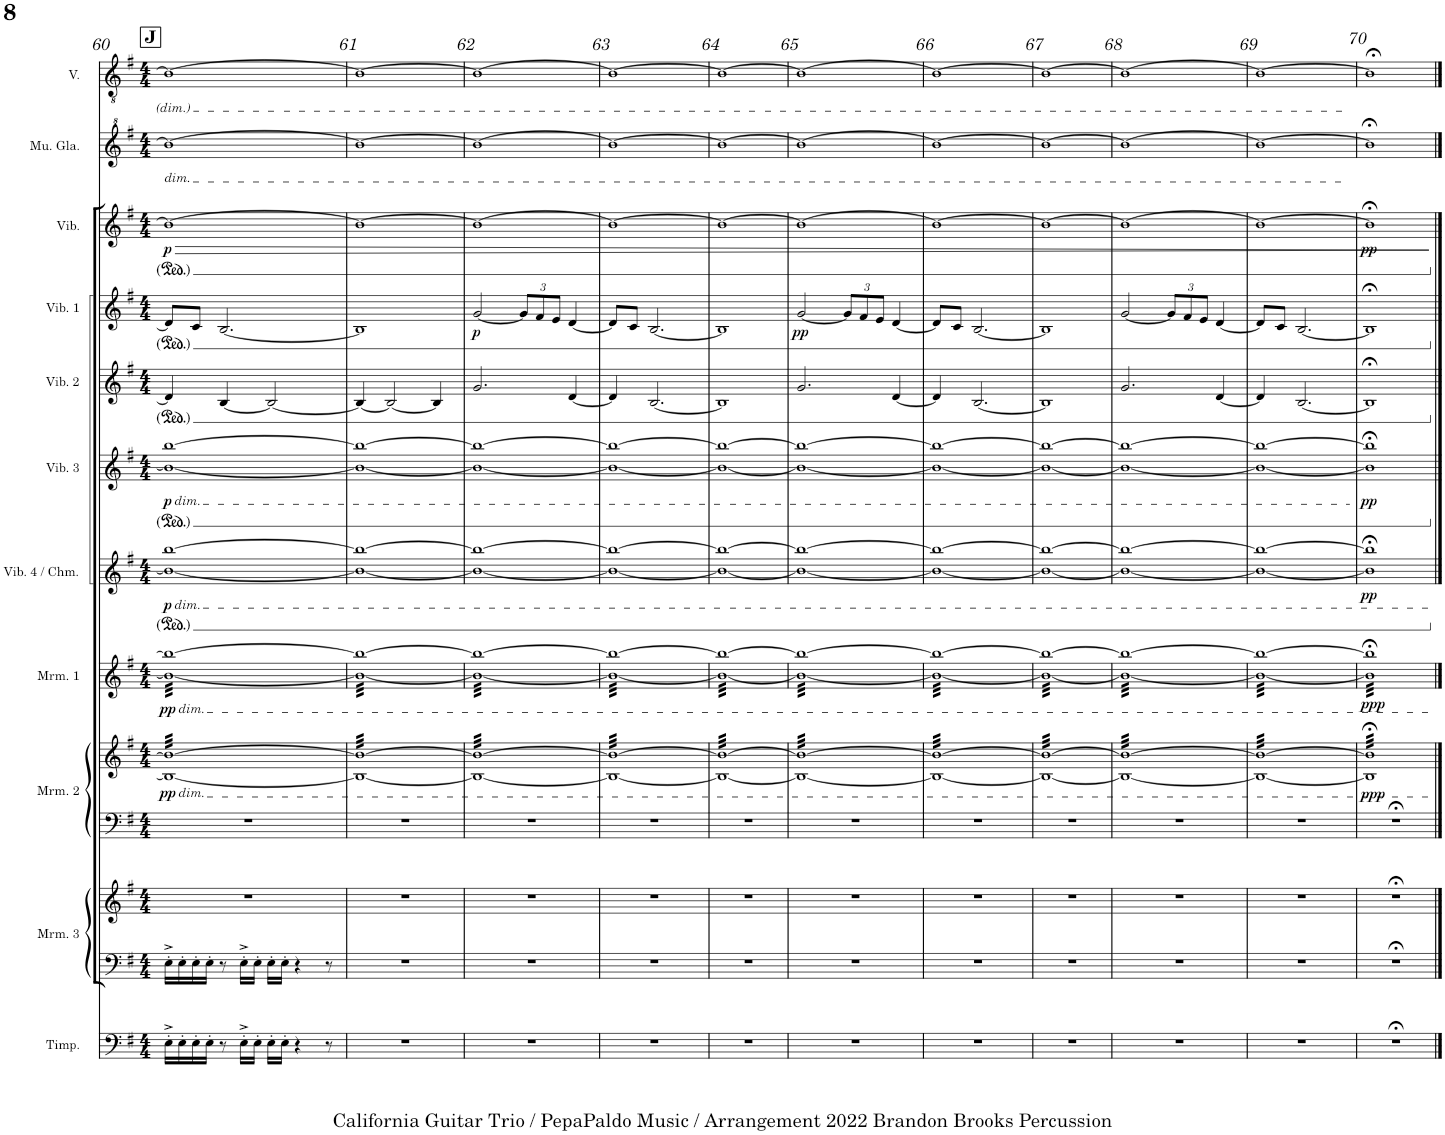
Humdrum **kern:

**kern	**kern	**kern	**kern	**kern	**dynam	**kern	**dynam	**kern	**dynam	**kern	**dynam	**kern	**kern	**dynam	**kern	**dynam	**kern	**kern
*part11	*part10	*part10	*part9	*part9	*part9	*part8	*part8	*part7	*part7	*part6	*part6	*part5	*part4	*part4	*part3	*part3	*part2	*part1
*staff13	*staff12	*staff11	*staff10	*staff9	*staff9/10	*staff8	*staff8	*staff7	*staff7	*staff6	*staff6	*staff5	*staff4	*staff4	*staff3	*staff3	*staff2	*staff1
*I"Timpani	*I"Marimba 3	*	*I"Marimba 2	*	*	*I"Marimba 1	*	*I"Vibraphone 4 /  Chimes	*	*I"Vibraphone 3	*	*I"Vibraphone 2	*I"Vibraphone 1	*	*I"Glock / Crot	*	*I"Musical Glasses	*I"Voice
*I'Timp.	*I'Mrm. 3	*	*I'Mrm. 2	*	*	*I'Mrm. 1	*	*I'Vibe 4 / Chm	*	*I'Vib. 3	*	*I'Vib. 2	*I'Vib. 1	*	*I'Glock / Crot	*	*I'Mu. Gla.	*I'V.
!!LO:PB:g=z
*clefF4	*clefF4	*clefG2	*clefF4	*clefG2	*	*clefG2	*	*clefG2	*	*clefG2	*	*clefG2	*clefG2	*	*clefG2	*	*clefG^2	*clefGv2
*	*	*	*	*	*	*	*	*	*	*	*	*	*	*	*Trd-14c-24	*	*	*
*k[f#]	*k[f#]	*k[f#]	*k[f#]	*k[f#]	*	*k[f#]	*	*k[f#]	*	*k[f#]	*	*k[f#]	*k[f#]	*	*k[f#]	*	*k[f#]	*k[f#]
*M4/4	*M4/4	*M4/4	*M4/4	*M4/4	*	*M4/4	*	*M4/4	*	*M4/4	*	*M4/4	*M4/4	*	*M4/4	*	*M4/4	*M4/4
!!LO:REH:place=s1:a:B:cj:fs=14:t=J
=60	=60	=60	=60	=60	=60	=60	=60	=60	=60	=60	=60	=60	=60	=60	=60	=60	=60	=60
!	!	!	!	!	!	!	!	!	!	!	!	!	!	!	!	!	!LO:TX:b:i:t=dim.	!
!	!	!	!	!	!	!	!	!	!	!LO:TX:b:i:t=dim.	!	!	!	!	!	!	!	!
!	!	!	!	!	!	!	!	!LO:TX:b:i:t=dim.	!	!	!	!	!	!	!	!	!	!
!	!	!	!	!	!	!LO:TX:b:i:t=dim.	!	!	!	!	!	!	!	!	!	!	!	!
!	!	!	!	!LO:TX:b:i:t=dim.	!	!	!	!	!	!	!	!	!	!	!	!	!	!
!	!	!	!	!	!LO:DY:b	!	!LO:DY:b	!	!LO:DY:b	!	!LO:DY:b	!	!	!	!	!LO:HP:b	!	!
!	!	!	!	!	!	!	!	!	!	!	!	!	!	!	!	!LO:DY:n=1:b	!	!
*	*	*	*	*tremolo	*	*	*	*	*	*	*	*	*	*	*	*	*	*
*	*	*	*	*	*	*tremolo	*	*	*	*	*	*	*	*	*	*	*	*
16E'^\LL	16E'^\LL	1r	1r	32B 32bLLL	pp	32b 32bbLLL	pp	1b_ [1bb	p	1b_ [1bb	p	4d/]	8d/L]	.	1b_	> p	1bb_	1B_
.	.	.	.	32B 32b	.	32b 32bb	.	.	.	.	.	.	.	.	.	.	.	.
16E'\	16E'\	.	.	32B 32b	.	32b 32bb	.	.	.	.	.	.	.	.	.	.	.	.
.	.	.	.	32B 32b	.	32b 32bb	.	.	.	.	.	.	.	.	.	.	.	.
16E'\	16E'\	.	.	32B 32b	.	32b 32bb	.	.	.	.	.	.	8c/J	.	.	.	.	.
.	.	.	.	32B 32b	.	32b 32bb	.	.	.	.	.	.	.	.	.	.	.	.
16E'\JJ	16E'\JJ	.	.	32B 32b	.	32b 32bb	.	.	.	.	.	.	.	.	.	.	.	.
.	.	.	.	32B 32b	.	32b 32bb	.	.	.	.	.	.	.	.	.	.	.	.
8r	8r	.	.	32B 32b	.	32b 32bb	.	.	.	.	.	[4B/	[2.B/	.	.	.	.	.
.	.	.	.	32B 32b	.	32b 32bb	.	.	.	.	.	.	.	.	.	.	.	.
.	.	.	.	32B 32b	.	32b 32bb	.	.	.	.	.	.	.	.	.	.	.	.
.	.	.	.	32B 32b	.	32b 32bb	.	.	.	.	.	.	.	.	.	.	.	.
16E'^\LL	16E'^\LL	.	.	32B 32b	.	32b 32bb	.	.	.	.	.	.	.	.	.	.	.	.
.	.	.	.	32B 32b	.	32b 32bb	.	.	.	.	.	.	.	.	.	.	.	.
16E'\JJ	16E'\JJ	.	.	32B 32b	.	32b 32bb	.	.	.	.	.	.	.	.	.	.	.	.
.	.	.	.	32B 32b	.	32b 32bb	.	.	.	.	.	.	.	.	.	.	.	.
16E'\LL	16E'\LL	.	.	32B 32b	.	32b 32bb	.	.	.	.	.	2B/_	.	.	.	.	.	.
.	.	.	.	32B 32b	.	32b 32bb	.	.	.	.	.	.	.	.	.	.	.	.
16E'\JJ	16E'\JJ	.	.	32B 32b	.	32b 32bb	.	.	.	.	.	.	.	.	.	.	.	.
.	.	.	.	32B 32b	.	32b 32bb	.	.	.	.	.	.	.	.	.	.	.	.
4r	4r	.	.	32B 32b	.	32b 32bb	.	.	.	.	.	.	.	.	.	.	.	.
.	.	.	.	32B 32b	.	32b 32bb	.	.	.	.	.	.	.	.	.	.	.	.
.	.	.	.	32B 32b	.	32b 32bb	.	.	.	.	.	.	.	.	.	.	.	.
.	.	.	.	32B 32b	.	32b 32bb	.	.	.	.	.	.	.	.	.	.	.	.
.	.	.	.	32B 32b	.	32b 32bb	.	.	.	.	.	.	.	.	.	.	.	.
.	.	.	.	32B 32b	.	32b 32bb	.	.	.	.	.	.	.	.	.	.	.	.
.	.	.	.	32B 32b	.	32b 32bb	.	.	.	.	.	.	.	.	.	.	.	.
.	.	.	.	32B 32b	.	32b 32bb	.	.	.	.	.	.	.	.	.	.	.	.
8r	8r	.	.	32B 32b	.	32b 32bb	.	.	.	.	.	.	.	.	.	.	.	.
.	.	.	.	32B 32b	.	32b 32bb	.	.	.	.	.	.	.	.	.	.	.	.
.	.	.	.	32B 32b	.	32b 32bb	.	.	.	.	.	.	.	.	.	.	.	.
.	.	.	.	32B 32bJJJ	.	32b 32bbJJJ	.	.	.	.	.	.	.	.	.	.	.	.
=61	=61	=61	=61	=61	=61	=61	=61	=61	=61	=61	=61	=61	=61	=61	=61	=61	=61	=61
1r	1r	1r	1r	32B 32bLLL	.	32b 32bbLLL	.	1b_ 1bb_	.	1b_ 1bb_	.	4B/_	1B]	.	1b_	.	1bb_	1B_
.	.	.	.	32B 32b	.	32b 32bb	.	.	.	.	.	.	.	.	.	.	.	.
.	.	.	.	32B 32b	.	32b 32bb	.	.	.	.	.	.	.	.	.	.	.	.
.	.	.	.	32B 32b	.	32b 32bb	.	.	.	.	.	.	.	.	.	.	.	.
.	.	.	.	32B 32b	.	32b 32bb	.	.	.	.	.	.	.	.	.	.	.	.
.	.	.	.	32B 32b	.	32b 32bb	.	.	.	.	.	.	.	.	.	.	.	.
.	.	.	.	32B 32b	.	32b 32bb	.	.	.	.	.	.	.	.	.	.	.	.
.	.	.	.	32B 32b	.	32b 32bb	.	.	.	.	.	.	.	.	.	.	.	.
.	.	.	.	32B 32b	.	32b 32bb	.	.	.	.	.	2B/_	.	.	.	.	.	.
.	.	.	.	32B 32b	.	32b 32bb	.	.	.	.	.	.	.	.	.	.	.	.
.	.	.	.	32B 32b	.	32b 32bb	.	.	.	.	.	.	.	.	.	.	.	.
.	.	.	.	32B 32b	.	32b 32bb	.	.	.	.	.	.	.	.	.	.	.	.
.	.	.	.	32B 32b	.	32b 32bb	.	.	.	.	.	.	.	.	.	.	.	.
.	.	.	.	32B 32b	.	32b 32bb	.	.	.	.	.	.	.	.	.	.	.	.
.	.	.	.	32B 32b	.	32b 32bb	.	.	.	.	.	.	.	.	.	.	.	.
.	.	.	.	32B 32b	.	32b 32bb	.	.	.	.	.	.	.	.	.	.	.	.
.	.	.	.	32B 32b	.	32b 32bb	.	.	.	.	.	.	.	.	.	.	.	.
.	.	.	.	32B 32b	.	32b 32bb	.	.	.	.	.	.	.	.	.	.	.	.
.	.	.	.	32B 32b	.	32b 32bb	.	.	.	.	.	.	.	.	.	.	.	.
.	.	.	.	32B 32b	.	32b 32bb	.	.	.	.	.	.	.	.	.	.	.	.
.	.	.	.	32B 32b	.	32b 32bb	.	.	.	.	.	.	.	.	.	.	.	.
.	.	.	.	32B 32b	.	32b 32bb	.	.	.	.	.	.	.	.	.	.	.	.
.	.	.	.	32B 32b	.	32b 32bb	.	.	.	.	.	.	.	.	.	.	.	.
.	.	.	.	32B 32b	.	32b 32bb	.	.	.	.	.	.	.	.	.	.	.	.
.	.	.	.	32B 32b	.	32b 32bb	.	.	.	.	.	4B/]	.	.	.	.	.	.
.	.	.	.	32B 32b	.	32b 32bb	.	.	.	.	.	.	.	.	.	.	.	.
.	.	.	.	32B 32b	.	32b 32bb	.	.	.	.	.	.	.	.	.	.	.	.
.	.	.	.	32B 32b	.	32b 32bb	.	.	.	.	.	.	.	.	.	.	.	.
.	.	.	.	32B 32b	.	32b 32bb	.	.	.	.	.	.	.	.	.	.	.	.
.	.	.	.	32B 32b	.	32b 32bb	.	.	.	.	.	.	.	.	.	.	.	.
.	.	.	.	32B 32b	.	32b 32bb	.	.	.	.	.	.	.	.	.	.	.	.
.	.	.	.	32B 32bJJJ	.	32b 32bbJJJ	.	.	.	.	.	.	.	.	.	.	.	.
=62	=62	=62	=62	=62	=62	=62	=62	=62	=62	=62	=62	=62	=62	=62	=62	=62	=62	=62
!	!	!	!	!	!	!	!	!	!	!	!	!	!	!LO:DY:b	!	!	!	!
1r	1r	1r	1r	32B 32bLLL	.	32b 32bbLLL	.	1b_ 1bb_	.	1b_ 1bb_	.	2.g/	[2g/	p	1b_	.	1bb_	1B_
.	.	.	.	32B 32b	.	32b 32bb	.	.	.	.	.	.	.	.	.	.	.	.
.	.	.	.	32B 32b	.	32b 32bb	.	.	.	.	.	.	.	.	.	.	.	.
.	.	.	.	32B 32b	.	32b 32bb	.	.	.	.	.	.	.	.	.	.	.	.
.	.	.	.	32B 32b	.	32b 32bb	.	.	.	.	.	.	.	.	.	.	.	.
.	.	.	.	32B 32b	.	32b 32bb	.	.	.	.	.	.	.	.	.	.	.	.
.	.	.	.	32B 32b	.	32b 32bb	.	.	.	.	.	.	.	.	.	.	.	.
.	.	.	.	32B 32b	.	32b 32bb	.	.	.	.	.	.	.	.	.	.	.	.
.	.	.	.	32B 32b	.	32b 32bb	.	.	.	.	.	.	.	.	.	.	.	.
.	.	.	.	32B 32b	.	32b 32bb	.	.	.	.	.	.	.	.	.	.	.	.
.	.	.	.	32B 32b	.	32b 32bb	.	.	.	.	.	.	.	.	.	.	.	.
.	.	.	.	32B 32b	.	32b 32bb	.	.	.	.	.	.	.	.	.	.	.	.
.	.	.	.	32B 32b	.	32b 32bb	.	.	.	.	.	.	.	.	.	.	.	.
.	.	.	.	32B 32b	.	32b 32bb	.	.	.	.	.	.	.	.	.	.	.	.
.	.	.	.	32B 32b	.	32b 32bb	.	.	.	.	.	.	.	.	.	.	.	.
.	.	.	.	32B 32b	.	32b 32bb	.	.	.	.	.	.	.	.	.	.	.	.
*	*	*	*	*	*	*	*	*	*	*	*	*	*Xbrackettup	*	*	*	*	*
.	.	.	.	32B 32b	.	32b 32bb	.	.	.	.	.	.	12g/L]	.	.	.	.	.
.	.	.	.	32B 32b	.	32b 32bb	.	.	.	.	.	.	.	.	.	.	.	.
.	.	.	.	32B 32b	.	32b 32bb	.	.	.	.	.	.	.	.	.	.	.	.
.	.	.	.	.	.	.	.	.	.	.	.	.	12f#/	.	.	.	.	.
.	.	.	.	32B 32b	.	32b 32bb	.	.	.	.	.	.	.	.	.	.	.	.
.	.	.	.	32B 32b	.	32b 32bb	.	.	.	.	.	.	.	.	.	.	.	.
.	.	.	.	32B 32b	.	32b 32bb	.	.	.	.	.	.	.	.	.	.	.	.
.	.	.	.	.	.	.	.	.	.	.	.	.	12e/J	.	.	.	.	.
.	.	.	.	32B 32b	.	32b 32bb	.	.	.	.	.	.	.	.	.	.	.	.
.	.	.	.	32B 32b	.	32b 32bb	.	.	.	.	.	.	.	.	.	.	.	.
.	.	.	.	32B 32b	.	32b 32bb	.	.	.	.	.	[4d/	[4d/	.	.	.	.	.
.	.	.	.	32B 32b	.	32b 32bb	.	.	.	.	.	.	.	.	.	.	.	.
.	.	.	.	32B 32b	.	32b 32bb	.	.	.	.	.	.	.	.	.	.	.	.
.	.	.	.	32B 32b	.	32b 32bb	.	.	.	.	.	.	.	.	.	.	.	.
.	.	.	.	32B 32b	.	32b 32bb	.	.	.	.	.	.	.	.	.	.	.	.
.	.	.	.	32B 32b	.	32b 32bb	.	.	.	.	.	.	.	.	.	.	.	.
.	.	.	.	32B 32b	.	32b 32bb	.	.	.	.	.	.	.	.	.	.	.	.
.	.	.	.	32B 32bJJJ	.	32b 32bbJJJ	.	.	.	.	.	.	.	.	.	.	.	.
=63	=63	=63	=63	=63	=63	=63	=63	=63	=63	=63	=63	=63	=63	=63	=63	=63	=63	=63
1r	1r	1r	1r	32B 32bLLL	.	32b 32bbLLL	.	1b_ 1bb_	.	1b_ 1bb_	.	4d/]	8d/L]	.	1b_	.	1bb_	1B_
.	.	.	.	32B 32b	.	32b 32bb	.	.	.	.	.	.	.	.	.	.	.	.
.	.	.	.	32B 32b	.	32b 32bb	.	.	.	.	.	.	.	.	.	.	.	.
.	.	.	.	32B 32b	.	32b 32bb	.	.	.	.	.	.	.	.	.	.	.	.
.	.	.	.	32B 32b	.	32b 32bb	.	.	.	.	.	.	8c/J	.	.	.	.	.
.	.	.	.	32B 32b	.	32b 32bb	.	.	.	.	.	.	.	.	.	.	.	.
.	.	.	.	32B 32b	.	32b 32bb	.	.	.	.	.	.	.	.	.	.	.	.
.	.	.	.	32B 32b	.	32b 32bb	.	.	.	.	.	.	.	.	.	.	.	.
.	.	.	.	32B 32b	.	32b 32bb	.	.	.	.	.	[2.B/	[2.B/	.	.	.	.	.
.	.	.	.	32B 32b	.	32b 32bb	.	.	.	.	.	.	.	.	.	.	.	.
.	.	.	.	32B 32b	.	32b 32bb	.	.	.	.	.	.	.	.	.	.	.	.
.	.	.	.	32B 32b	.	32b 32bb	.	.	.	.	.	.	.	.	.	.	.	.
.	.	.	.	32B 32b	.	32b 32bb	.	.	.	.	.	.	.	.	.	.	.	.
.	.	.	.	32B 32b	.	32b 32bb	.	.	.	.	.	.	.	.	.	.	.	.
.	.	.	.	32B 32b	.	32b 32bb	.	.	.	.	.	.	.	.	.	.	.	.
.	.	.	.	32B 32b	.	32b 32bb	.	.	.	.	.	.	.	.	.	.	.	.
.	.	.	.	32B 32b	.	32b 32bb	.	.	.	.	.	.	.	.	.	.	.	.
.	.	.	.	32B 32b	.	32b 32bb	.	.	.	.	.	.	.	.	.	.	.	.
.	.	.	.	32B 32b	.	32b 32bb	.	.	.	.	.	.	.	.	.	.	.	.
.	.	.	.	32B 32b	.	32b 32bb	.	.	.	.	.	.	.	.	.	.	.	.
.	.	.	.	32B 32b	.	32b 32bb	.	.	.	.	.	.	.	.	.	.	.	.
.	.	.	.	32B 32b	.	32b 32bb	.	.	.	.	.	.	.	.	.	.	.	.
.	.	.	.	32B 32b	.	32b 32bb	.	.	.	.	.	.	.	.	.	.	.	.
.	.	.	.	32B 32b	.	32b 32bb	.	.	.	.	.	.	.	.	.	.	.	.
.	.	.	.	32B 32b	.	32b 32bb	.	.	.	.	.	.	.	.	.	.	.	.
.	.	.	.	32B 32b	.	32b 32bb	.	.	.	.	.	.	.	.	.	.	.	.
.	.	.	.	32B 32b	.	32b 32bb	.	.	.	.	.	.	.	.	.	.	.	.
.	.	.	.	32B 32b	.	32b 32bb	.	.	.	.	.	.	.	.	.	.	.	.
.	.	.	.	32B 32b	.	32b 32bb	.	.	.	.	.	.	.	.	.	.	.	.
.	.	.	.	32B 32b	.	32b 32bb	.	.	.	.	.	.	.	.	.	.	.	.
.	.	.	.	32B 32b	.	32b 32bb	.	.	.	.	.	.	.	.	.	.	.	.
.	.	.	.	32B 32bJJJ	.	32b 32bbJJJ	.	.	.	.	.	.	.	.	.	.	.	.
=64	=64	=64	=64	=64	=64	=64	=64	=64	=64	=64	=64	=64	=64	=64	=64	=64	=64	=64
1r	1r	1r	1r	32B 32bLLL	.	32b 32bbLLL	.	1b_ 1bb_	.	1b_ 1bb_	.	1B]	1B]	.	1b_	.	1bb_	1B_
.	.	.	.	32B 32b	.	32b 32bb	.	.	.	.	.	.	.	.	.	.	.	.
.	.	.	.	32B 32b	.	32b 32bb	.	.	.	.	.	.	.	.	.	.	.	.
.	.	.	.	32B 32b	.	32b 32bb	.	.	.	.	.	.	.	.	.	.	.	.
.	.	.	.	32B 32b	.	32b 32bb	.	.	.	.	.	.	.	.	.	.	.	.
.	.	.	.	32B 32b	.	32b 32bb	.	.	.	.	.	.	.	.	.	.	.	.
.	.	.	.	32B 32b	.	32b 32bb	.	.	.	.	.	.	.	.	.	.	.	.
.	.	.	.	32B 32b	.	32b 32bb	.	.	.	.	.	.	.	.	.	.	.	.
.	.	.	.	32B 32b	.	32b 32bb	.	.	.	.	.	.	.	.	.	.	.	.
.	.	.	.	32B 32b	.	32b 32bb	.	.	.	.	.	.	.	.	.	.	.	.
.	.	.	.	32B 32b	.	32b 32bb	.	.	.	.	.	.	.	.	.	.	.	.
.	.	.	.	32B 32b	.	32b 32bb	.	.	.	.	.	.	.	.	.	.	.	.
.	.	.	.	32B 32b	.	32b 32bb	.	.	.	.	.	.	.	.	.	.	.	.
.	.	.	.	32B 32b	.	32b 32bb	.	.	.	.	.	.	.	.	.	.	.	.
.	.	.	.	32B 32b	.	32b 32bb	.	.	.	.	.	.	.	.	.	.	.	.
.	.	.	.	32B 32b	.	32b 32bb	.	.	.	.	.	.	.	.	.	.	.	.
.	.	.	.	32B 32b	.	32b 32bb	.	.	.	.	.	.	.	.	.	.	.	.
.	.	.	.	32B 32b	.	32b 32bb	.	.	.	.	.	.	.	.	.	.	.	.
.	.	.	.	32B 32b	.	32b 32bb	.	.	.	.	.	.	.	.	.	.	.	.
.	.	.	.	32B 32b	.	32b 32bb	.	.	.	.	.	.	.	.	.	.	.	.
.	.	.	.	32B 32b	.	32b 32bb	.	.	.	.	.	.	.	.	.	.	.	.
.	.	.	.	32B 32b	.	32b 32bb	.	.	.	.	.	.	.	.	.	.	.	.
.	.	.	.	32B 32b	.	32b 32bb	.	.	.	.	.	.	.	.	.	.	.	.
.	.	.	.	32B 32b	.	32b 32bb	.	.	.	.	.	.	.	.	.	.	.	.
.	.	.	.	32B 32b	.	32b 32bb	.	.	.	.	.	.	.	.	.	.	.	.
.	.	.	.	32B 32b	.	32b 32bb	.	.	.	.	.	.	.	.	.	.	.	.
.	.	.	.	32B 32b	.	32b 32bb	.	.	.	.	.	.	.	.	.	.	.	.
.	.	.	.	32B 32b	.	32b 32bb	.	.	.	.	.	.	.	.	.	.	.	.
.	.	.	.	32B 32b	.	32b 32bb	.	.	.	.	.	.	.	.	.	.	.	.
.	.	.	.	32B 32b	.	32b 32bb	.	.	.	.	.	.	.	.	.	.	.	.
.	.	.	.	32B 32b	.	32b 32bb	.	.	.	.	.	.	.	.	.	.	.	.
.	.	.	.	32B 32bJJJ	.	32b 32bbJJJ	.	.	.	.	.	.	.	.	.	.	.	.
=65	=65	=65	=65	=65	=65	=65	=65	=65	=65	=65	=65	=65	=65	=65	=65	=65	=65	=65
!	!	!	!	!	!	!	!	!	!	!	!	!	!	!LO:DY:b	!	!	!	!
1r	1r	1r	1r	32B 32bLLL	.	32b 32bbLLL	.	1b_ 1bb_	.	1b_ 1bb_	.	2.g/	[2g/	pp	1b_	.	1bb_	1B_
.	.	.	.	32B 32b	.	32b 32bb	.	.	.	.	.	.	.	.	.	.	.	.
.	.	.	.	32B 32b	.	32b 32bb	.	.	.	.	.	.	.	.	.	.	.	.
.	.	.	.	32B 32b	.	32b 32bb	.	.	.	.	.	.	.	.	.	.	.	.
.	.	.	.	32B 32b	.	32b 32bb	.	.	.	.	.	.	.	.	.	.	.	.
.	.	.	.	32B 32b	.	32b 32bb	.	.	.	.	.	.	.	.	.	.	.	.
.	.	.	.	32B 32b	.	32b 32bb	.	.	.	.	.	.	.	.	.	.	.	.
.	.	.	.	32B 32b	.	32b 32bb	.	.	.	.	.	.	.	.	.	.	.	.
.	.	.	.	32B 32b	.	32b 32bb	.	.	.	.	.	.	.	.	.	.	.	.
.	.	.	.	32B 32b	.	32b 32bb	.	.	.	.	.	.	.	.	.	.	.	.
.	.	.	.	32B 32b	.	32b 32bb	.	.	.	.	.	.	.	.	.	.	.	.
.	.	.	.	32B 32b	.	32b 32bb	.	.	.	.	.	.	.	.	.	.	.	.
.	.	.	.	32B 32b	.	32b 32bb	.	.	.	.	.	.	.	.	.	.	.	.
.	.	.	.	32B 32b	.	32b 32bb	.	.	.	.	.	.	.	.	.	.	.	.
.	.	.	.	32B 32b	.	32b 32bb	.	.	.	.	.	.	.	.	.	.	.	.
.	.	.	.	32B 32b	.	32b 32bb	.	.	.	.	.	.	.	.	.	.	.	.
.	.	.	.	32B 32b	.	32b 32bb	.	.	.	.	.	.	12g/L]	.	.	.	.	.
.	.	.	.	32B 32b	.	32b 32bb	.	.	.	.	.	.	.	.	.	.	.	.
.	.	.	.	32B 32b	.	32b 32bb	.	.	.	.	.	.	.	.	.	.	.	.
.	.	.	.	.	.	.	.	.	.	.	.	.	12f#/	.	.	.	.	.
.	.	.	.	32B 32b	.	32b 32bb	.	.	.	.	.	.	.	.	.	.	.	.
.	.	.	.	32B 32b	.	32b 32bb	.	.	.	.	.	.	.	.	.	.	.	.
.	.	.	.	32B 32b	.	32b 32bb	.	.	.	.	.	.	.	.	.	.	.	.
.	.	.	.	.	.	.	.	.	.	.	.	.	12e/J	.	.	.	.	.
.	.	.	.	32B 32b	.	32b 32bb	.	.	.	.	.	.	.	.	.	.	.	.
.	.	.	.	32B 32b	.	32b 32bb	.	.	.	.	.	.	.	.	.	.	.	.
.	.	.	.	32B 32b	.	32b 32bb	.	.	.	.	.	[4d/	[4d/	.	.	.	.	.
.	.	.	.	32B 32b	.	32b 32bb	.	.	.	.	.	.	.	.	.	.	.	.
.	.	.	.	32B 32b	.	32b 32bb	.	.	.	.	.	.	.	.	.	.	.	.
.	.	.	.	32B 32b	.	32b 32bb	.	.	.	.	.	.	.	.	.	.	.	.
.	.	.	.	32B 32b	.	32b 32bb	.	.	.	.	.	.	.	.	.	.	.	.
.	.	.	.	32B 32b	.	32b 32bb	.	.	.	.	.	.	.	.	.	.	.	.
.	.	.	.	32B 32b	.	32b 32bb	.	.	.	.	.	.	.	.	.	.	.	.
.	.	.	.	32B 32bJJJ	.	32b 32bbJJJ	.	.	.	.	.	.	.	.	.	.	.	.
=66	=66	=66	=66	=66	=66	=66	=66	=66	=66	=66	=66	=66	=66	=66	=66	=66	=66	=66
1r	1r	1r	1r	32B 32bLLL	.	32b 32bbLLL	.	1b_ 1bb_	.	1b_ 1bb_	.	4d/]	8d/L]	.	1b_	.	1bb_	1B_
.	.	.	.	32B 32b	.	32b 32bb	.	.	.	.	.	.	.	.	.	.	.	.
.	.	.	.	32B 32b	.	32b 32bb	.	.	.	.	.	.	.	.	.	.	.	.
.	.	.	.	32B 32b	.	32b 32bb	.	.	.	.	.	.	.	.	.	.	.	.
.	.	.	.	32B 32b	.	32b 32bb	.	.	.	.	.	.	8c/J	.	.	.	.	.
.	.	.	.	32B 32b	.	32b 32bb	.	.	.	.	.	.	.	.	.	.	.	.
.	.	.	.	32B 32b	.	32b 32bb	.	.	.	.	.	.	.	.	.	.	.	.
.	.	.	.	32B 32b	.	32b 32bb	.	.	.	.	.	.	.	.	.	.	.	.
.	.	.	.	32B 32b	.	32b 32bb	.	.	.	.	.	[2.B/	[2.B/	.	.	.	.	.
.	.	.	.	32B 32b	.	32b 32bb	.	.	.	.	.	.	.	.	.	.	.	.
.	.	.	.	32B 32b	.	32b 32bb	.	.	.	.	.	.	.	.	.	.	.	.
.	.	.	.	32B 32b	.	32b 32bb	.	.	.	.	.	.	.	.	.	.	.	.
.	.	.	.	32B 32b	.	32b 32bb	.	.	.	.	.	.	.	.	.	.	.	.
.	.	.	.	32B 32b	.	32b 32bb	.	.	.	.	.	.	.	.	.	.	.	.
.	.	.	.	32B 32b	.	32b 32bb	.	.	.	.	.	.	.	.	.	.	.	.
.	.	.	.	32B 32b	.	32b 32bb	.	.	.	.	.	.	.	.	.	.	.	.
.	.	.	.	32B 32b	.	32b 32bb	.	.	.	.	.	.	.	.	.	.	.	.
.	.	.	.	32B 32b	.	32b 32bb	.	.	.	.	.	.	.	.	.	.	.	.
.	.	.	.	32B 32b	.	32b 32bb	.	.	.	.	.	.	.	.	.	.	.	.
.	.	.	.	32B 32b	.	32b 32bb	.	.	.	.	.	.	.	.	.	.	.	.
.	.	.	.	32B 32b	.	32b 32bb	.	.	.	.	.	.	.	.	.	.	.	.
.	.	.	.	32B 32b	.	32b 32bb	.	.	.	.	.	.	.	.	.	.	.	.
.	.	.	.	32B 32b	.	32b 32bb	.	.	.	.	.	.	.	.	.	.	.	.
.	.	.	.	32B 32b	.	32b 32bb	.	.	.	.	.	.	.	.	.	.	.	.
.	.	.	.	32B 32b	.	32b 32bb	.	.	.	.	.	.	.	.	.	.	.	.
.	.	.	.	32B 32b	.	32b 32bb	.	.	.	.	.	.	.	.	.	.	.	.
.	.	.	.	32B 32b	.	32b 32bb	.	.	.	.	.	.	.	.	.	.	.	.
.	.	.	.	32B 32b	.	32b 32bb	.	.	.	.	.	.	.	.	.	.	.	.
.	.	.	.	32B 32b	.	32b 32bb	.	.	.	.	.	.	.	.	.	.	.	.
.	.	.	.	32B 32b	.	32b 32bb	.	.	.	.	.	.	.	.	.	.	.	.
.	.	.	.	32B 32b	.	32b 32bb	.	.	.	.	.	.	.	.	.	.	.	.
.	.	.	.	32B 32bJJJ	.	32b 32bbJJJ	.	.	.	.	.	.	.	.	.	.	.	.
=67	=67	=67	=67	=67	=67	=67	=67	=67	=67	=67	=67	=67	=67	=67	=67	=67	=67	=67
1r	1r	1r	1r	32B 32bLLL	.	32b 32bbLLL	.	1b_ 1bb_	.	1b_ 1bb_	.	1B]	1B]	.	1b_	.	1bb_	1B_
.	.	.	.	32B 32b	.	32b 32bb	.	.	.	.	.	.	.	.	.	.	.	.
.	.	.	.	32B 32b	.	32b 32bb	.	.	.	.	.	.	.	.	.	.	.	.
.	.	.	.	32B 32b	.	32b 32bb	.	.	.	.	.	.	.	.	.	.	.	.
.	.	.	.	32B 32b	.	32b 32bb	.	.	.	.	.	.	.	.	.	.	.	.
.	.	.	.	32B 32b	.	32b 32bb	.	.	.	.	.	.	.	.	.	.	.	.
.	.	.	.	32B 32b	.	32b 32bb	.	.	.	.	.	.	.	.	.	.	.	.
.	.	.	.	32B 32b	.	32b 32bb	.	.	.	.	.	.	.	.	.	.	.	.
.	.	.	.	32B 32b	.	32b 32bb	.	.	.	.	.	.	.	.	.	.	.	.
.	.	.	.	32B 32b	.	32b 32bb	.	.	.	.	.	.	.	.	.	.	.	.
.	.	.	.	32B 32b	.	32b 32bb	.	.	.	.	.	.	.	.	.	.	.	.
.	.	.	.	32B 32b	.	32b 32bb	.	.	.	.	.	.	.	.	.	.	.	.
.	.	.	.	32B 32b	.	32b 32bb	.	.	.	.	.	.	.	.	.	.	.	.
.	.	.	.	32B 32b	.	32b 32bb	.	.	.	.	.	.	.	.	.	.	.	.
.	.	.	.	32B 32b	.	32b 32bb	.	.	.	.	.	.	.	.	.	.	.	.
.	.	.	.	32B 32b	.	32b 32bb	.	.	.	.	.	.	.	.	.	.	.	.
.	.	.	.	32B 32b	.	32b 32bb	.	.	.	.	.	.	.	.	.	.	.	.
.	.	.	.	32B 32b	.	32b 32bb	.	.	.	.	.	.	.	.	.	.	.	.
.	.	.	.	32B 32b	.	32b 32bb	.	.	.	.	.	.	.	.	.	.	.	.
.	.	.	.	32B 32b	.	32b 32bb	.	.	.	.	.	.	.	.	.	.	.	.
.	.	.	.	32B 32b	.	32b 32bb	.	.	.	.	.	.	.	.	.	.	.	.
.	.	.	.	32B 32b	.	32b 32bb	.	.	.	.	.	.	.	.	.	.	.	.
.	.	.	.	32B 32b	.	32b 32bb	.	.	.	.	.	.	.	.	.	.	.	.
.	.	.	.	32B 32b	.	32b 32bb	.	.	.	.	.	.	.	.	.	.	.	.
.	.	.	.	32B 32b	.	32b 32bb	.	.	.	.	.	.	.	.	.	.	.	.
.	.	.	.	32B 32b	.	32b 32bb	.	.	.	.	.	.	.	.	.	.	.	.
.	.	.	.	32B 32b	.	32b 32bb	.	.	.	.	.	.	.	.	.	.	.	.
.	.	.	.	32B 32b	.	32b 32bb	.	.	.	.	.	.	.	.	.	.	.	.
.	.	.	.	32B 32b	.	32b 32bb	.	.	.	.	.	.	.	.	.	.	.	.
.	.	.	.	32B 32b	.	32b 32bb	.	.	.	.	.	.	.	.	.	.	.	.
.	.	.	.	32B 32b	.	32b 32bb	.	.	.	.	.	.	.	.	.	.	.	.
.	.	.	.	32B 32bJJJ	.	32b 32bbJJJ	.	.	.	.	.	.	.	.	.	.	.	.
=68	=68	=68	=68	=68	=68	=68	=68	=68	=68	=68	=68	=68	=68	=68	=68	=68	=68	=68
1r	1r	1r	1r	32B 32bLLL	.	32b 32bbLLL	.	1b_ 1bb_	.	1b_ 1bb_	.	2.g/	[2g/	.	1b_	.	1bb_	1B_
.	.	.	.	32B 32b	.	32b 32bb	.	.	.	.	.	.	.	.	.	.	.	.
.	.	.	.	32B 32b	.	32b 32bb	.	.	.	.	.	.	.	.	.	.	.	.
.	.	.	.	32B 32b	.	32b 32bb	.	.	.	.	.	.	.	.	.	.	.	.
.	.	.	.	32B 32b	.	32b 32bb	.	.	.	.	.	.	.	.	.	.	.	.
.	.	.	.	32B 32b	.	32b 32bb	.	.	.	.	.	.	.	.	.	.	.	.
.	.	.	.	32B 32b	.	32b 32bb	.	.	.	.	.	.	.	.	.	.	.	.
.	.	.	.	32B 32b	.	32b 32bb	.	.	.	.	.	.	.	.	.	.	.	.
.	.	.	.	32B 32b	.	32b 32bb	.	.	.	.	.	.	.	.	.	.	.	.
.	.	.	.	32B 32b	.	32b 32bb	.	.	.	.	.	.	.	.	.	.	.	.
.	.	.	.	32B 32b	.	32b 32bb	.	.	.	.	.	.	.	.	.	.	.	.
.	.	.	.	32B 32b	.	32b 32bb	.	.	.	.	.	.	.	.	.	.	.	.
.	.	.	.	32B 32b	.	32b 32bb	.	.	.	.	.	.	.	.	.	.	.	.
.	.	.	.	32B 32b	.	32b 32bb	.	.	.	.	.	.	.	.	.	.	.	.
.	.	.	.	32B 32b	.	32b 32bb	.	.	.	.	.	.	.	.	.	.	.	.
.	.	.	.	32B 32b	.	32b 32bb	.	.	.	.	.	.	.	.	.	.	.	.
.	.	.	.	32B 32b	.	32b 32bb	.	.	.	.	.	.	12g/L]	.	.	.	.	.
.	.	.	.	32B 32b	.	32b 32bb	.	.	.	.	.	.	.	.	.	.	.	.
.	.	.	.	32B 32b	.	32b 32bb	.	.	.	.	.	.	.	.	.	.	.	.
.	.	.	.	.	.	.	.	.	.	.	.	.	12f#/	.	.	.	.	.
.	.	.	.	32B 32b	.	32b 32bb	.	.	.	.	.	.	.	.	.	.	.	.
.	.	.	.	32B 32b	.	32b 32bb	.	.	.	.	.	.	.	.	.	.	.	.
.	.	.	.	32B 32b	.	32b 32bb	.	.	.	.	.	.	.	.	.	.	.	.
.	.	.	.	.	.	.	.	.	.	.	.	.	12e/J	.	.	.	.	.
.	.	.	.	32B 32b	.	32b 32bb	.	.	.	.	.	.	.	.	.	.	.	.
.	.	.	.	32B 32b	.	32b 32bb	.	.	.	.	.	.	.	.	.	.	.	.
.	.	.	.	32B 32b	.	32b 32bb	.	.	.	.	.	[4d/	[4d/	.	.	.	.	.
.	.	.	.	32B 32b	.	32b 32bb	.	.	.	.	.	.	.	.	.	.	.	.
.	.	.	.	32B 32b	.	32b 32bb	.	.	.	.	.	.	.	.	.	.	.	.
.	.	.	.	32B 32b	.	32b 32bb	.	.	.	.	.	.	.	.	.	.	.	.
.	.	.	.	32B 32b	.	32b 32bb	.	.	.	.	.	.	.	.	.	.	.	.
.	.	.	.	32B 32b	.	32b 32bb	.	.	.	.	.	.	.	.	.	.	.	.
.	.	.	.	32B 32b	.	32b 32bb	.	.	.	.	.	.	.	.	.	.	.	.
.	.	.	.	32B 32bJJJ	.	32b 32bbJJJ	.	.	.	.	.	.	.	.	.	.	.	.
=69	=69	=69	=69	=69	=69	=69	=69	=69	=69	=69	=69	=69	=69	=69	=69	=69	=69	=69
1r	1r	1r	1r	32B 32bLLL	.	32b 32bbLLL	.	1b_ 1bb_	.	1b_ 1bb_	.	4d/]	8d/L]	.	1b_	.	1bb_	1B_
.	.	.	.	32B 32b	.	32b 32bb	.	.	.	.	.	.	.	.	.	.	.	.
.	.	.	.	32B 32b	.	32b 32bb	.	.	.	.	.	.	.	.	.	.	.	.
.	.	.	.	32B 32b	.	32b 32bb	.	.	.	.	.	.	.	.	.	.	.	.
.	.	.	.	32B 32b	.	32b 32bb	.	.	.	.	.	.	8c/J	.	.	.	.	.
.	.	.	.	32B 32b	.	32b 32bb	.	.	.	.	.	.	.	.	.	.	.	.
.	.	.	.	32B 32b	.	32b 32bb	.	.	.	.	.	.	.	.	.	.	.	.
.	.	.	.	32B 32b	.	32b 32bb	.	.	.	.	.	.	.	.	.	.	.	.
.	.	.	.	32B 32b	.	32b 32bb	.	.	.	.	.	[2.B/	[2.B/	.	.	.	.	.
.	.	.	.	32B 32b	.	32b 32bb	.	.	.	.	.	.	.	.	.	.	.	.
.	.	.	.	32B 32b	.	32b 32bb	.	.	.	.	.	.	.	.	.	.	.	.
.	.	.	.	32B 32b	.	32b 32bb	.	.	.	.	.	.	.	.	.	.	.	.
.	.	.	.	32B 32b	.	32b 32bb	.	.	.	.	.	.	.	.	.	.	.	.
.	.	.	.	32B 32b	.	32b 32bb	.	.	.	.	.	.	.	.	.	.	.	.
.	.	.	.	32B 32b	.	32b 32bb	.	.	.	.	.	.	.	.	.	.	.	.
.	.	.	.	32B 32b	.	32b 32bb	.	.	.	.	.	.	.	.	.	.	.	.
.	.	.	.	32B 32b	.	32b 32bb	.	.	.	.	.	.	.	.	.	.	.	.
.	.	.	.	32B 32b	.	32b 32bb	.	.	.	.	.	.	.	.	.	.	.	.
.	.	.	.	32B 32b	.	32b 32bb	.	.	.	.	.	.	.	.	.	.	.	.
.	.	.	.	32B 32b	.	32b 32bb	.	.	.	.	.	.	.	.	.	.	.	.
.	.	.	.	32B 32b	.	32b 32bb	.	.	.	.	.	.	.	.	.	.	.	.
.	.	.	.	32B 32b	.	32b 32bb	.	.	.	.	.	.	.	.	.	.	.	.
.	.	.	.	32B 32b	.	32b 32bb	.	.	.	.	.	.	.	.	.	.	.	.
.	.	.	.	32B 32b	.	32b 32bb	.	.	.	.	.	.	.	.	.	.	.	.
.	.	.	.	32B 32b	.	32b 32bb	.	.	.	.	.	.	.	.	.	.	.	.
.	.	.	.	32B 32b	.	32b 32bb	.	.	.	.	.	.	.	.	.	.	.	.
.	.	.	.	32B 32b	.	32b 32bb	.	.	.	.	.	.	.	.	.	.	.	.
.	.	.	.	32B 32b	.	32b 32bb	.	.	.	.	.	.	.	.	.	.	.	.
.	.	.	.	32B 32b	.	32b 32bb	.	.	.	.	.	.	.	.	.	.	.	.
.	.	.	.	32B 32b	.	32b 32bb	.	.	.	.	.	.	.	.	.	.	.	.
.	.	.	.	32B 32b	.	32b 32bb	.	.	.	.	.	.	.	.	.	.	.	.
.	.	.	.	32B 32bJJJ	.	32b 32bbJJJ	.	.	.	.	.	.	.	.	.	.	.	.
=70	=70	=70	=70	=70	=70	=70	=70	=70	=70	=70	=70	=70	=70	=70	=70	=70	=70	=70
!	!	!	!	!	!LO:DY:b	!	!LO:DY:b	!	!LO:DY:b	!	!LO:DY:b	!	!	!	!	!LO:DY:b	!	!
1r;<	1r;<	1r;<	1r;<	32B];< 32b];<LLL	ppp	32b];< 32bb];<LLL	ppp	1b];< 1bb];<	pp	1b];< 1bb];<	pp	1B;<]	1B;<]	.	1b;<]	pp	1bb;<]	1B;<]
.	.	.	.	32B;< 32b;<	.	32b;< 32bb;<	.	.	.	.	.	.	.	.	.	.	.	.
.	.	.	.	32B;< 32b;<	.	32b;< 32bb;<	.	.	.	.	.	.	.	.	.	.	.	.
.	.	.	.	32B;< 32b;<	.	32b;< 32bb;<	.	.	.	.	.	.	.	.	.	.	.	.
.	.	.	.	32B;< 32b;<	.	32b;< 32bb;<	.	.	.	.	.	.	.	.	.	.	.	.
.	.	.	.	32B;< 32b;<	.	32b;< 32bb;<	.	.	.	.	.	.	.	.	.	.	.	.
.	.	.	.	32B;< 32b;<	.	32b;< 32bb;<	.	.	.	.	.	.	.	.	.	.	.	.
.	.	.	.	32B;< 32b;<	.	32b;< 32bb;<	.	.	.	.	.	.	.	.	.	.	.	.
.	.	.	.	32B;< 32b;<	.	32b;< 32bb;<	.	.	.	.	.	.	.	.	.	.	.	.
.	.	.	.	32B;< 32b;<	.	32b;< 32bb;<	.	.	.	.	.	.	.	.	.	.	.	.
.	.	.	.	32B;< 32b;<	.	32b;< 32bb;<	.	.	.	.	.	.	.	.	.	.	.	.
.	.	.	.	32B;< 32b;<	.	32b;< 32bb;<	.	.	.	.	.	.	.	.	.	.	.	.
.	.	.	.	32B;< 32b;<	.	32b;< 32bb;<	.	.	.	.	.	.	.	.	.	.	.	.
.	.	.	.	32B;< 32b;<	.	32b;< 32bb;<	.	.	.	.	.	.	.	.	.	.	.	.
.	.	.	.	32B;< 32b;<	.	32b;< 32bb;<	.	.	.	.	.	.	.	.	.	.	.	.
.	.	.	.	32B;< 32b;<	.	32b;< 32bb;<	.	.	.	.	.	.	.	.	.	.	.	.
.	.	.	.	32B;< 32b;<	.	32b;< 32bb;<	.	.	.	.	.	.	.	.	.	.	.	.
.	.	.	.	32B;< 32b;<	.	32b;< 32bb;<	.	.	.	.	.	.	.	.	.	.	.	.
.	.	.	.	32B;< 32b;<	.	32b;< 32bb;<	.	.	.	.	.	.	.	.	.	.	.	.
.	.	.	.	32B;< 32b;<	.	32b;< 32bb;<	.	.	.	.	.	.	.	.	.	.	.	.
.	.	.	.	32B;< 32b;<	.	32b;< 32bb;<	.	.	.	.	.	.	.	.	.	.	.	.
.	.	.	.	32B;< 32b;<	.	32b;< 32bb;<	.	.	.	.	.	.	.	.	.	.	.	.
.	.	.	.	32B;< 32b;<	.	32b;< 32bb;<	.	.	.	.	.	.	.	.	.	.	.	.
.	.	.	.	32B;< 32b;<	.	32b;< 32bb;<	.	.	.	.	.	.	.	.	.	.	.	.
.	.	.	.	32B;< 32b;<	.	32b;< 32bb;<	.	.	.	.	.	.	.	.	.	.	.	.
.	.	.	.	32B;< 32b;<	.	32b;< 32bb;<	.	.	.	.	.	.	.	.	.	.	.	.
.	.	.	.	32B;< 32b;<	.	32b;< 32bb;<	.	.	.	.	.	.	.	.	.	.	.	.
.	.	.	.	32B;< 32b;<	.	32b;< 32bb;<	.	.	.	.	.	.	.	.	.	.	.	.
.	.	.	.	32B;< 32b;<	.	32b;< 32bb;<	.	.	.	.	.	.	.	.	.	.	.	.
.	.	.	.	32B;< 32b;<	.	32b;< 32bb;<	.	.	.	.	.	.	.	.	.	.	.	.
.	.	.	.	32B;< 32b;<	.	32b;< 32bb;<	.	.	.	.	.	.	.	.	.	.	.	.
.	.	.	.	32B;< 32b;<JJJ	.	32b;< 32bb;<JJJ	.	.	.	.	.	.	.	.	.	.	.	.
*	*	*	*	*	*	*Xtremolo	*	*	*	*	*	*	*	*	*	*	*	*
*	*	*	*	*Xtremolo	*	*	*	*	*	*	*	*	*	*	*	*	*	*
.	.	.	.	.	.	.	.	.	.	.	.	.	.	.	.	]	.	.
==	==	==	==	==	==	==	==	==	==	==	==	==	==	==	==	==	==	==
*-	*-	*-	*-	*-	*-	*-	*-	*-	*-	*-	*-	*-	*-	*-	*-	*-	*-	*-
